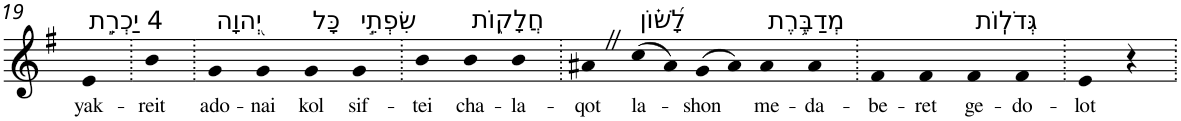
**kern	**text
*part1	*part1
*staff1	*staff1
*I"Piano	*
*I'Pno	*
!!LO:PB:g=z
*clefG2	*
*k[f#]	*
*G:	*
=19	=19
!LO:TX:a:t=4 יַכְרֵ֣ת	!
!	!LO:LY:b
4e	yak-
=20.	=20.
!	!LO:LY:b
4b	-reit
=21.	=21.
!LO:TX:a:t=יְ֭הוָה	!
!	!LO:LY:b
4g	ado-
!	!LO:LY:b
4g	-nai
!LO:TX:a:t=כָּל	!
!	!LO:LY:b
4g	kol
!LO:TX:a:t=שִׂפְתֵ֣י	!
!	!LO:LY:b
4g	sif-
=22.	=22.
!	!LO:LY:b
4b	-tei
!LO:TX:a:t=חֲלָק֑וֹת	!
!	!LO:LY:b
4b	cha-
!	!LO:LY:b
4b	-la-
=23.	=23.
!	!LO:LY:b
4a#XZ	-qot
!LO:TX:a:t=לָ֝שׁ֗וֹן	!
!	!LO:LY:b
(>8cc	la-
8a#)	.
!	!LO:LY:b
(>8g	-shon
8a#)	.
!LO:TX:a:t=מְדַבֶּ֥רֶת	!
!	!LO:LY:b
4a#	me-
!	!LO:LY:b
4a#	-da-
=24.	=24.
!	!LO:LY:b
4f#	-be-
!	!LO:LY:b
4f#	-ret
!LO:TX:a:t=גְּדֹלֽוֹת	!
!	!LO:LY:b
4f#	ge-
!	!LO:LY:b
4f#	-do-
=25.	=25.
!	!LO:LY:b
4e	-lot
4r	.
=.	=.
*-	*-
